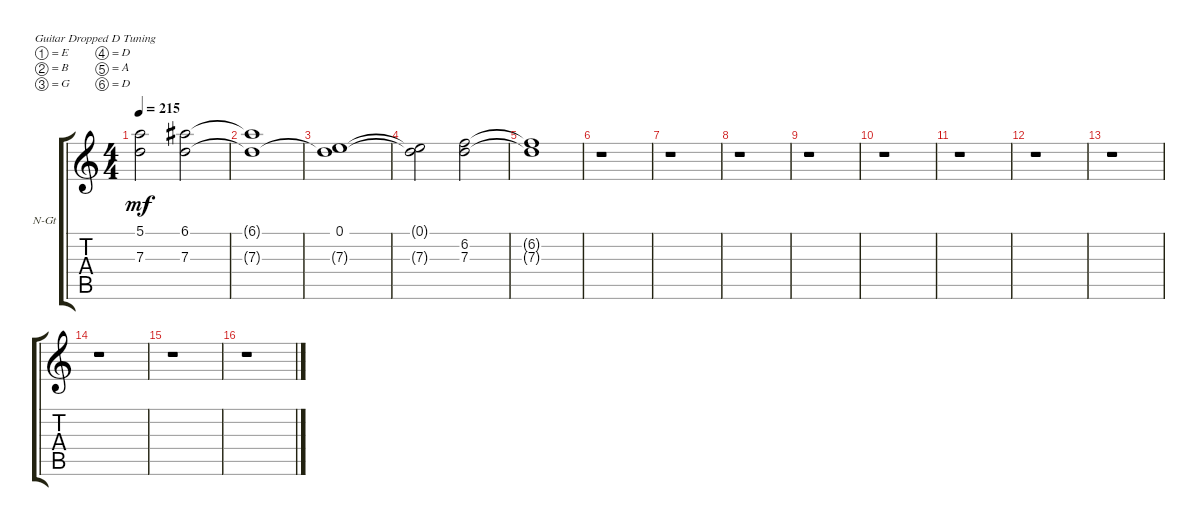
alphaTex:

\bracketExtendMode groupsimilarinstruments
\firstSystemTrackNameOrientation horizontal
\otherSystemsTrackNameOrientation horizontal
\track ("Keyboard (Christian)" "N-Gt") {instrument acousticguitarnylon}
\staff {score tabs}
\tuning (E4 B3 G3 D3 A2 D2)
\ts (4 4)
\tempo 215
\clef g2
\ks c
(5.1{t} 7.3{t}).2{dy mf} (6.1 7.3).2 |
(6.1{t} 7.3{t}).1 |
(0.1 7.3{t}).1 |
(0.1{t} 7.3{t}).2 (6.2 7.3).2 |
(6.2{t} 7.3{t}).1 |
r.1 |
r.1 |
r.1 |
r.1 |
r.1 |
r.1 |
r.1 |
r.1 |
r.1 |
r.1 |
r.1
